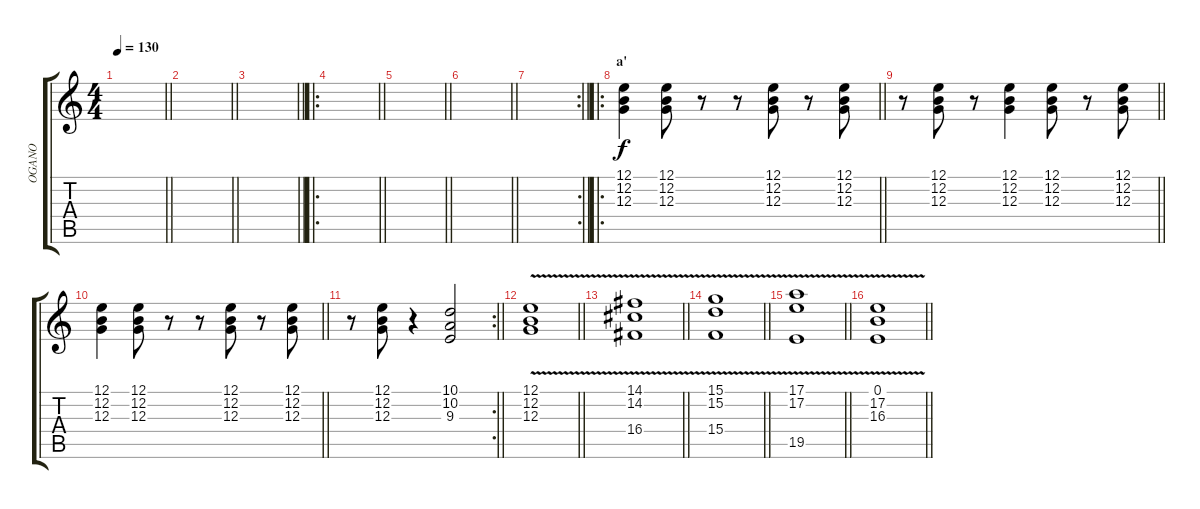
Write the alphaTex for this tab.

\track ("OGANO" "OGANO") {instrument rockorgan}
\staff {score tabs}
\tuning (E4 B3 G3 D3 A2 E2) {hide}
\ts (4 4)
\tempo 130
\clef g2
\barLineRight lightlight
\ks c
|
\barLineRight lightlight
|
\barLineRight lightlight
|
\ro
\barLineRight lightlight
|
\barLineRight lightlight
|
\barLineRight lightlight
|
\rc 2
\barLineRight lightlight
|
\ro
\section ("" "a'")
\barLineRight lightlight
(12.1 12.2 12.3).4{instrument rockorgan} (12.1 12.2 12.3).8 r.8 r.8 (12.1 12.2 12.3).8 r.8 (12.1 12.2 12.3).8 |
\barLineRight lightlight
r.8 (12.1 12.2 12.3).8 r.8 (12.1 12.2 12.3).4 (12.1 12.2 12.3).8 r.8 (12.1 12.2 12.3).8 |
\barLineRight lightlight
(12.1 12.2 12.3).4 (12.1 12.2 12.3).8 r.8 r.8 (12.1 12.2 12.3).8 r.8 (12.1 12.2 12.3).8 |
\rc 2
\barLineRight lightlight
r.8 (12.1 12.2 12.3).8 r.4 (10.1 10.2 9.3).2 |
\barLineRight lightlight
(12.1{v} 12.2 12.3).1 |
\barLineRight lightlight
(14.1{v} 14.2 16.4).1 |
\barLineRight lightlight
(15.1 15.2{v} 15.4).1 |
\barLineRight lightlight
(17.1{v} 17.2 19.5).1 |
\barLineRight lightlight
(0.1 17.2{v} 16.3).1
